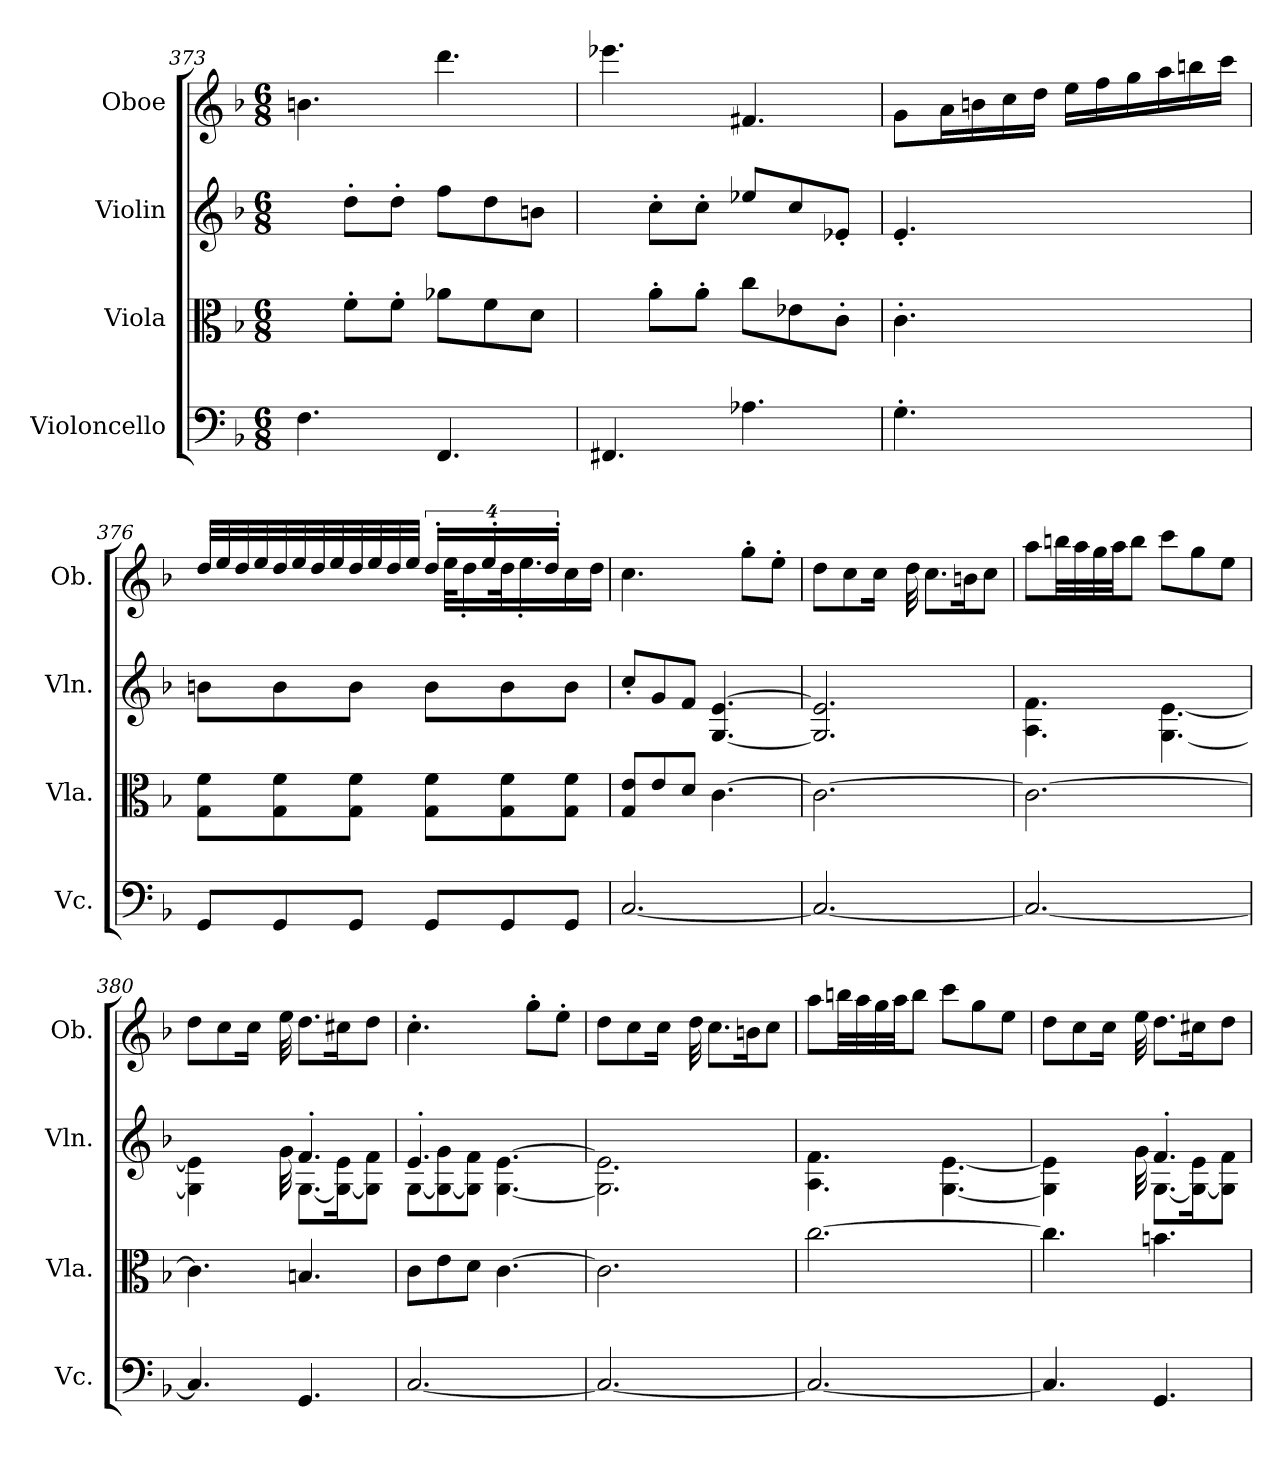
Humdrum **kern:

**kern	**kern	**kern	**kern
*part4	*part3	*part2	*part1
*staff4	*staff3	*staff2	*staff1
*I"Violoncello	*I"Viola	*I"Violin	*I"Oboe
*I'Vc.	*I'Vla.	*I'Vln.	*I'Ob.
*clefF4	*clefC3	*clefG2	*clefG2
*k[b-]	*k[b-]	*k[b-]	*k[b-]
*M6/8	*M6/8	*M6/8	*M6/8
=373	=373	=373	=373
4.F\	8ryy	8ryy	4.bn\
.	8f'\L	8dd'\L	.
.	8f'\J	8dd'\J	.
4.FF/	8a-X\L	8ff\L	4.ddd\
.	8f\	8dd\	.
.	8d\J	8bn\J	.
!!LO:LB:g=z
=374	=374	=374	=374
4.FF#X/	8ryy	8ryy	4.eee-X\
.	8a'\L	8cc'\L	.
.	8a'\J	8cc'\J	.
4.A-X\	8cc\L	8ee-X/L	4.f#X/
.	8e-X\	8cc/	.
.	8c'\J	8e-X'/J	.
=375	=375	=375	=375
4.G'\	4.c'\	4.e'/	8g\L
.	.	.	16a\L
.	.	.	16bn\
.	.	.	16cc\
.	.	.	16dd\JJ
4.ryy	4.ryy	4.ryy	16ee\LL
.	.	.	16ff\
.	.	.	16gg\
.	.	.	16aa\
.	.	.	16bbn\
.	.	.	16ccc\JJ
=376	=376	=376	=376
*	*	*	*^
8GG/L	8G\ 8f\L	8bn\L	32dd/LLL	4.ryy
.	.	.	32ee/	.
.	.	.	32dd/	.
.	.	.	32ee/	.
8GG/	8G\ 8f\	8b\	32dd/	.
.	.	.	32ee/	.
.	.	.	32dd/	.
.	.	.	32ee/	.
8GG/J	8G\ 8f\J	8b\J	32dd/	.
.	.	.	32ee/	.
.	.	.	32dd/	.
.	.	.	32ee/JJJ	.
8GG/L	8G\ 8f\L	8b\L	32%3dd'/L	32ryy
.	.	.	.	32ee\KLL
.	.	.	.	16dd'\
.	.	.	32%3ee'/	.
8GG/	8G\ 8f\	8b\	.	32dd\K
.	.	.	.	16.ee'\
.	.	.	32%3dd'/J	.
8GG/J	8G\ 8f\J	8b\J	.	16cc\
.	.	.	32%3ryy	.
.	.	.	.	16dd\JJ
*	*	*	*v	*v
!!LO:LB:g=z
=377	=377	=377	=377
[2.C/	8G/ 8e/L	8cc'/L	4.cc\
.	8e/	8g/	.
.	8d/J	8f/J	.
.	[4.c\	[4.G/ [4.e/	8ryy
.	.	.	8gg'\L
.	.	.	8ee'\J
=378	=378	=378	=378
2.C/_	2.c\_	2.G/] 2.e/]	8dd\L
.	.	.	8cc\
.	.	.	16cc\Jk
.	.	.	32ryy
.	.	.	32dd\
.	.	.	8.cc\L
.	.	.	16bn\K
.	.	.	8cc\J
=379	=379	=379	=379
*	*	*^	*
2.C/_	2.c\_	2.ryy	4.A\ 4.f\	8aa\L
.	.	.	.	32bbn\LL
.	.	.	.	32aa\
.	.	.	.	32gg\
.	.	.	.	32aa\JJ
.	.	.	.	8bb\J
.	.	.	[4.G\ [4.e\	8ccc\L
.	.	.	.	8gg\
.	.	.	.	8ee\J
=380	=380	=380	=380	=380
4.C/]	4.c\]	4.ryy	4G\] 4e\]	8dd\L
.	.	.	.	8cc\
.	.	.	16ryy	16cc\Jk
.	.	.	32ryy	32ryy
.	.	.	32g\	32ee\
4.GG/	4.Bn/	4.f'/	[8.G\L	8.dd\L
.	.	.	16G\_ 16e\K	16cc#X\K
.	.	.	8G\] 8f\J	8dd\J
=381	=381	=381	=381	=381
[2.C/	8c\L	4.e'/	[8G\L	4.cc'\
.	8e\	.	8G\_ 8g\	.
.	8d\J	.	8G\] 8f\J	.
.	[4.c\	4.ryy	[4.G\ [4.e\	8ryy
.	.	.	.	8gg'\L
.	.	.	.	8ee'\J
!!LO:PB:g=z
=382	=382	=382	=382	=382
2.C/_	2.c\]	2.ryy	2.G\] 2.e\]	8dd\L
.	.	.	.	8cc\
.	.	.	.	16cc\Jk
.	.	.	.	32ryy
.	.	.	.	32dd\
.	.	.	.	8.cc\L
.	.	.	.	16bn\K
.	.	.	.	8cc\J
=383	=383	=383	=383	=383
2.C/_	[2.cc\	2.ryy	4.A\ 4.f\	8aa\L
.	.	.	.	32bbn\LL
.	.	.	.	32aa\
.	.	.	.	32gg\
.	.	.	.	32aa\JJ
.	.	.	.	8bb\J
.	.	.	[4.G\ [4.e\	8ccc\L
.	.	.	.	8gg\
.	.	.	.	8ee\J
=384	=384	=384	=384	=384
4.C/]	4.cc\]	4.ryy	4G\] 4e\]	8dd\L
.	.	.	.	8cc\
.	.	.	16ryy	16cc\Jk
.	.	.	32ryy	32ryy
.	.	.	32g\	32ee\
4.GG/	4.bn\	4.f'/	[8.G\L	8.dd\L
.	.	.	16G\_ 16e\K	16cc#X\K
.	.	.	8G\] 8f\J	8dd\J
*	*	*v	*v	*
=	=	=	=
*-	*-	*-	*-
